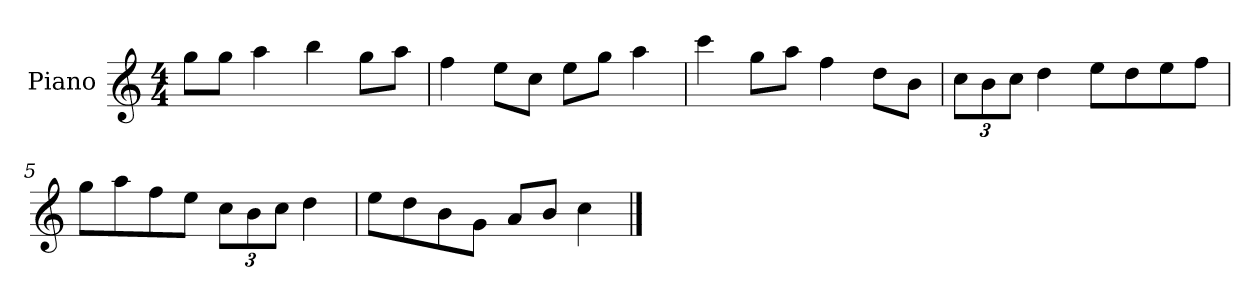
**kern
*part1
*staff1
*I"Piano
*I'P-no
*clefG2
*k[]
*M4/4
*MM90
=1
8gg\L
8gg\J
4aa\
4bb\
8gg\L
8aa\J
=2
4ff\
8ee\L
8cc\J
8ee\L
8gg\J
4aa\
=3
4ccc\
8gg\L
8aa\J
4ff\
8dd\L
8b\J
=4
*Xbrackettup
12cc\L
12b\
12cc\J
4dd\
8ee\L
8dd\
8ee\
8ff\J
=5
8gg\L
8aa\
8ff\
8ee\J
12cc\L
12b\
12cc\J
4dd\
!!LO:LB:g=z
=6
8ee\L
8dd\
8b\
8g\J
8a/L
8b/J
4cc\
==
*-
